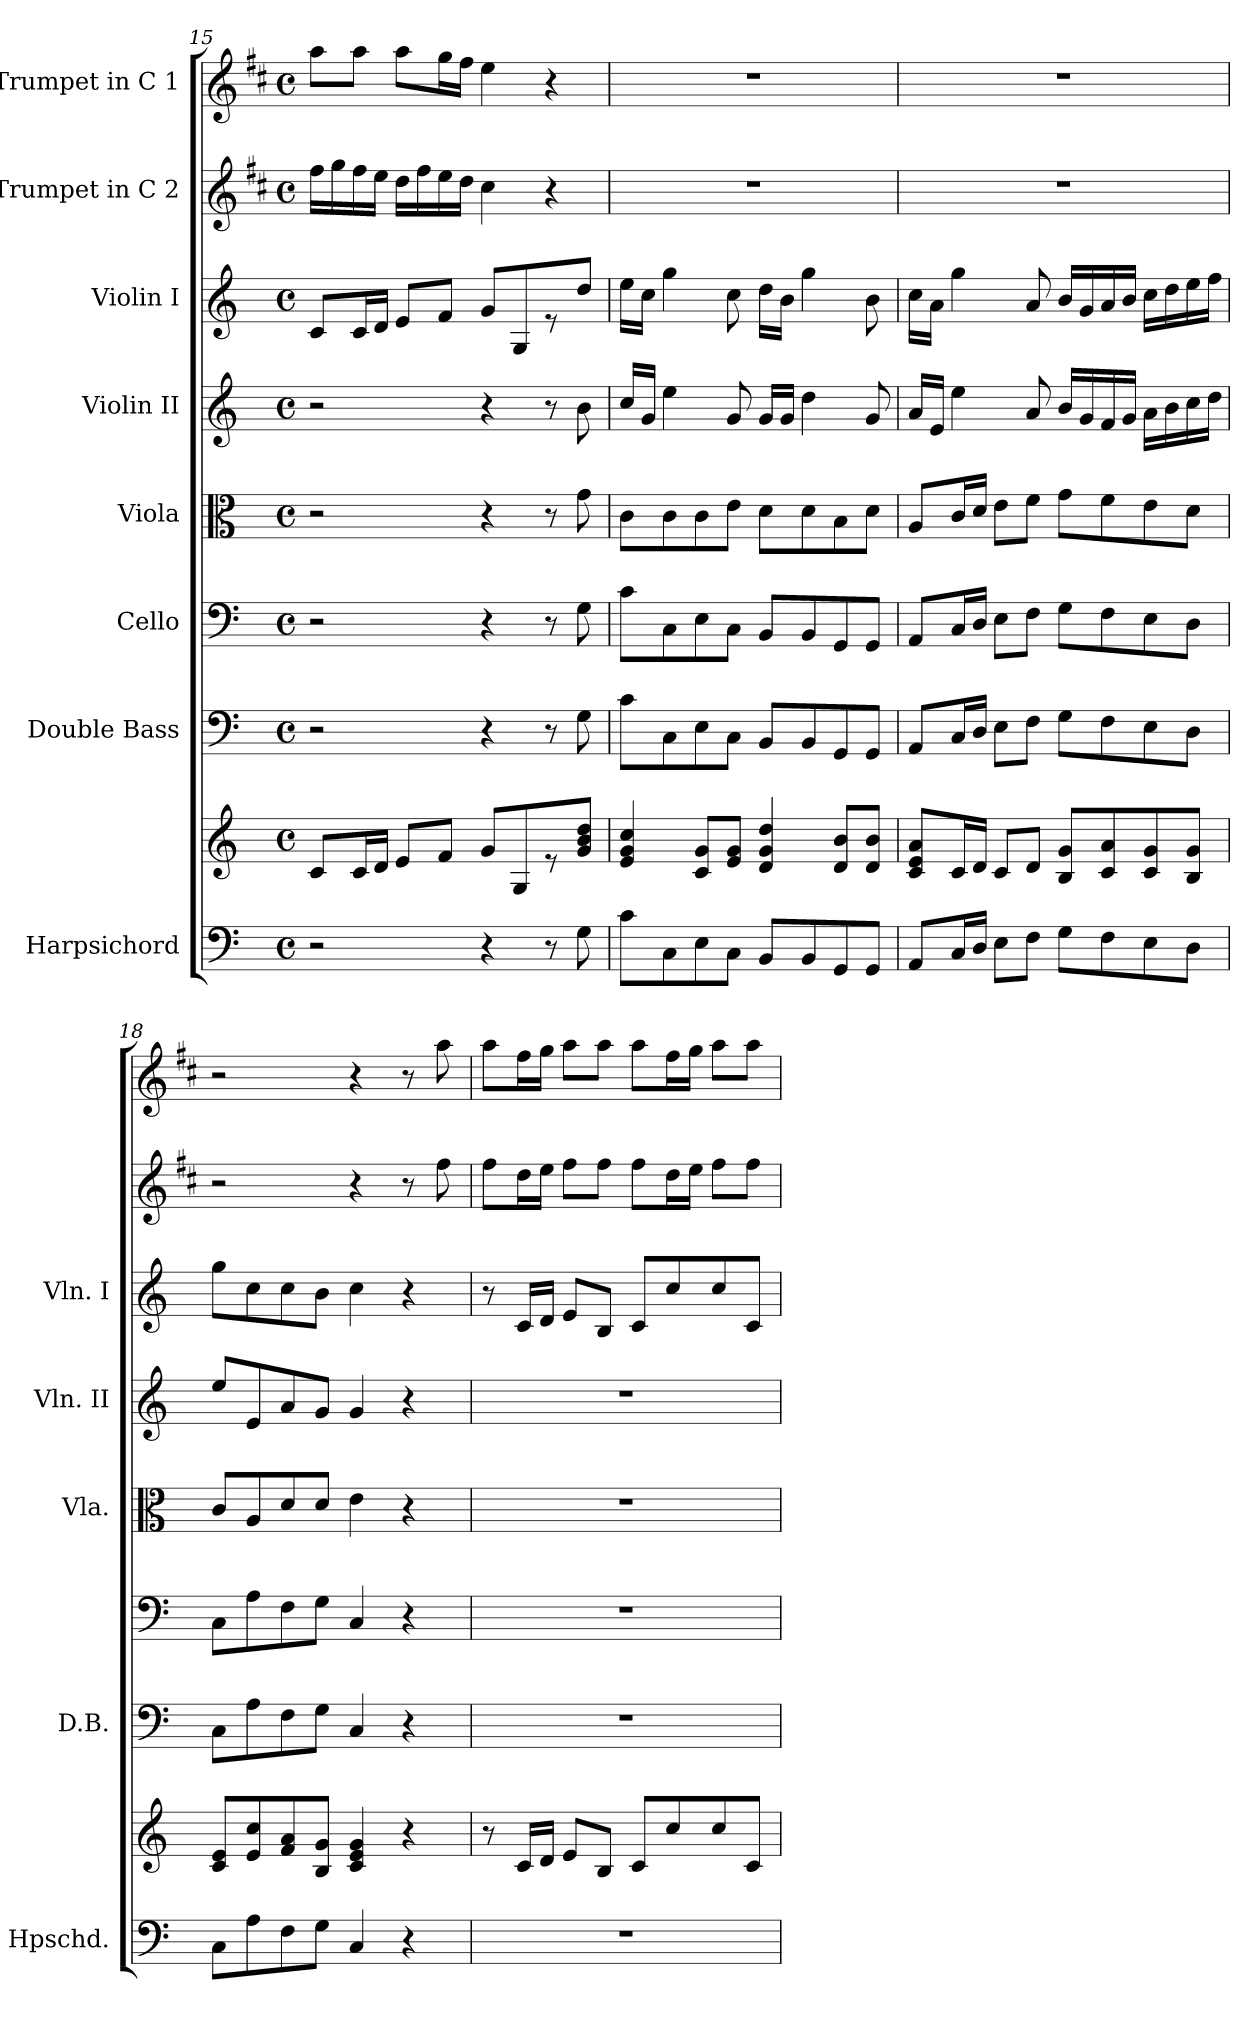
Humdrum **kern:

**kern	**kern	**kern	**kern	**kern	**kern	**kern	**kern	**kern
*part8	*part8	*part7	*part6	*part5	*part4	*part3	*part2	*part1
*staff9	*staff8	*staff7	*staff6	*staff5	*staff4	*staff3	*staff2	*staff1
*I"Harpsichord	*	*I"Double Bass	*I"Cello	*I"Viola	*I"Violin II	*I"Violin I	*I"Trumpet in C 2	*I"Trumpet in C 1
*I'Hpschd.	*	*I'D.B.	*	*I'Vla.	*I'Vln. II	*I'Vln. I	*	*
*clefF4	*clefG2	*clefF4	*clefF4	*clefC3	*clefG2	*clefG2	*clefG2	*clefG2
*	*	*ITrd7c12	*	*	*	*	*ITrd1c2	*ITrd1c2
*k[]	*k[]	*k[]	*k[]	*k[]	*k[]	*k[]	*k[]	*k[]
*M4/4	*M4/4	*M4/4	*M4/4	*M4/4	*M4/4	*M4/4	*M4/4	*M4/4
*met(c)	*met(c)	*met(c)	*met(c)	*met(c)	*met(c)	*met(c)	*met(c)	*met(c)
=15	=15	=15	=15	=15	=15	=15	=15	=15
2r	8c/L	2r	2r	2r	2r	8c/L	16ee\LL	8gg\L
.	.	.	.	.	.	.	16ff\	.
.	16c/L	.	.	.	.	16c/L	16ee\	8gg\J
.	16d/JJ	.	.	.	.	16d/JJ	16dd\JJ	.
.	8e/L	.	.	.	.	8e/L	16cc\LL	8gg\L
.	.	.	.	.	.	.	16ee\	.
.	8f/J	.	.	.	.	8f/J	16dd\	16ff\L
.	.	.	.	.	.	.	16cc\JJ	16ee\JJ
4r	8g/L	4r	4r	4r	4r	8g/L	4b\	4dd\
.	8G/	.	.	.	.	8G/	.	.
8r	8r	8r	8r	8r	8r	8r	4r	4r
8G\	8g/ 8b/ 8dd/J	8GG\	8G\	8g\	8b\	8dd/J	.	.
=16	=16	=16	=16	=16	=16	=16	=16	=16
8c\L	4e/ 4g/ 4cc/	8C\L	8c\L	8c\L	16cc/LL	16ee\LL	1r	1r
.	.	.	.	.	16g/JJ	16cc\JJ	.	.
8C\	.	8CC\	8C\	8c\	4ee\	4gg\	.	.
8E\	8c/ 8g/L	8EE\	8E\	8c\	.	.	.	.
8C\J	8e/ 8g/J	8CC\J	8C\J	8e\J	8g/	8cc\	.	.
8BB/L	4d/ 4g/ 4dd/	8BBB/L	8BB/L	8d\L	16g/LL	16dd\LL	.	.
.	.	.	.	.	16g/JJ	16b\JJ	.	.
8BB/	.	8BBB/	8BB/	8d\	4dd\	4gg\	.	.
8GG/	8d/ 8b/L	8GGG/	8GG/	8B\	.	.	.	.
8GG/J	8d/ 8b/J	8GGG/J	8GG/J	8d\J	8g/	8b\	.	.
!!LO:PB:g=z
=17	=17	=17	=17	=17	=17	=17	=17	=17
8AA/L	8c/ 8e/ 8a/L	8AAA/L	8AA/L	8A/L	16a/LL	16cc\LL	1r	1r
.	.	.	.	.	16e/JJ	16a\JJ	.	.
16C/L	16c/L	16CC/L	16C/L	16c/L	4ee\	4gg\	.	.
16D/JJ	16d/JJ	16DD/JJ	16D/JJ	16d/JJ	.	.	.	.
8E\L	8c/L	8EE\L	8E\L	8e\L	.	.	.	.
8F\J	8d/J	8FF\J	8F\J	8f\J	8a/	8a/	.	.
8G\L	8B/ 8g/L	8GG\L	8G\L	8g\L	16b/LL	16b/LL	.	.
.	.	.	.	.	16g/	16g/	.	.
8F\	8c/ 8a/	8FF\	8F\	8f\	16f/	16a/	.	.
.	.	.	.	.	16g/JJ	16b/JJ	.	.
8E\	8c/ 8g/	8EE\	8E\	8e\	16a\LL	16cc\LL	.	.
.	.	.	.	.	16b\	16dd\	.	.
8D\J	8B/ 8g/J	8DD\J	8D\J	8d\J	16cc\	16ee\	.	.
.	.	.	.	.	16dd\JJ	16ff\JJ	.	.
=18	=18	=18	=18	=18	=18	=18	=18	=18
8C\L	8c/ 8e/L	8CC\L	8C\L	8c/L	8ee/L	8gg\L	2r	2r
8A\	8e/ 8cc/	8AA\	8A\	8A/	8e/	8cc\	.	.
8F\	8f/ 8a/	8FF\	8F\	8d/	8a/	8cc\	.	.
8G\J	8B/ 8g/J	8GG\J	8G\J	8d/J	8g/J	8b\J	.	.
4C/	4c/ 4e/ 4g/	4CC/	4C/	4e\	4g/	4cc\	4r	4r
4r	4r	4r	4r	4r	4r	4r	8r	8r
.	.	.	.	.	.	.	8ee\	8gg\
=19	=19	=19	=19	=19	=19	=19	=19	=19
1r	8r	1r	1r	1r	1r	8r	8ee\L	8gg\L
.	16c/LL	.	.	.	.	16c/LL	16cc\L	16ee\L
.	16d/JJ	.	.	.	.	16d/JJ	16dd\JJ	16ff\JJ
.	8e/L	.	.	.	.	8e/L	8ee\L	8gg\L
.	8B/J	.	.	.	.	8B/J	8ee\J	8gg\J
.	8c/L	.	.	.	.	8c/L	8ee\L	8gg\L
.	8cc/	.	.	.	.	8cc/	16cc\L	16ee\L
.	.	.	.	.	.	.	16dd\JJ	16ff\JJ
.	8cc/	.	.	.	.	8cc/	8ee\L	8gg\L
.	8c/J	.	.	.	.	8c/J	8ee\J	8gg\J
=	=	=	=	=	=	=	=	=
*-	*-	*-	*-	*-	*-	*-	*-	*-
